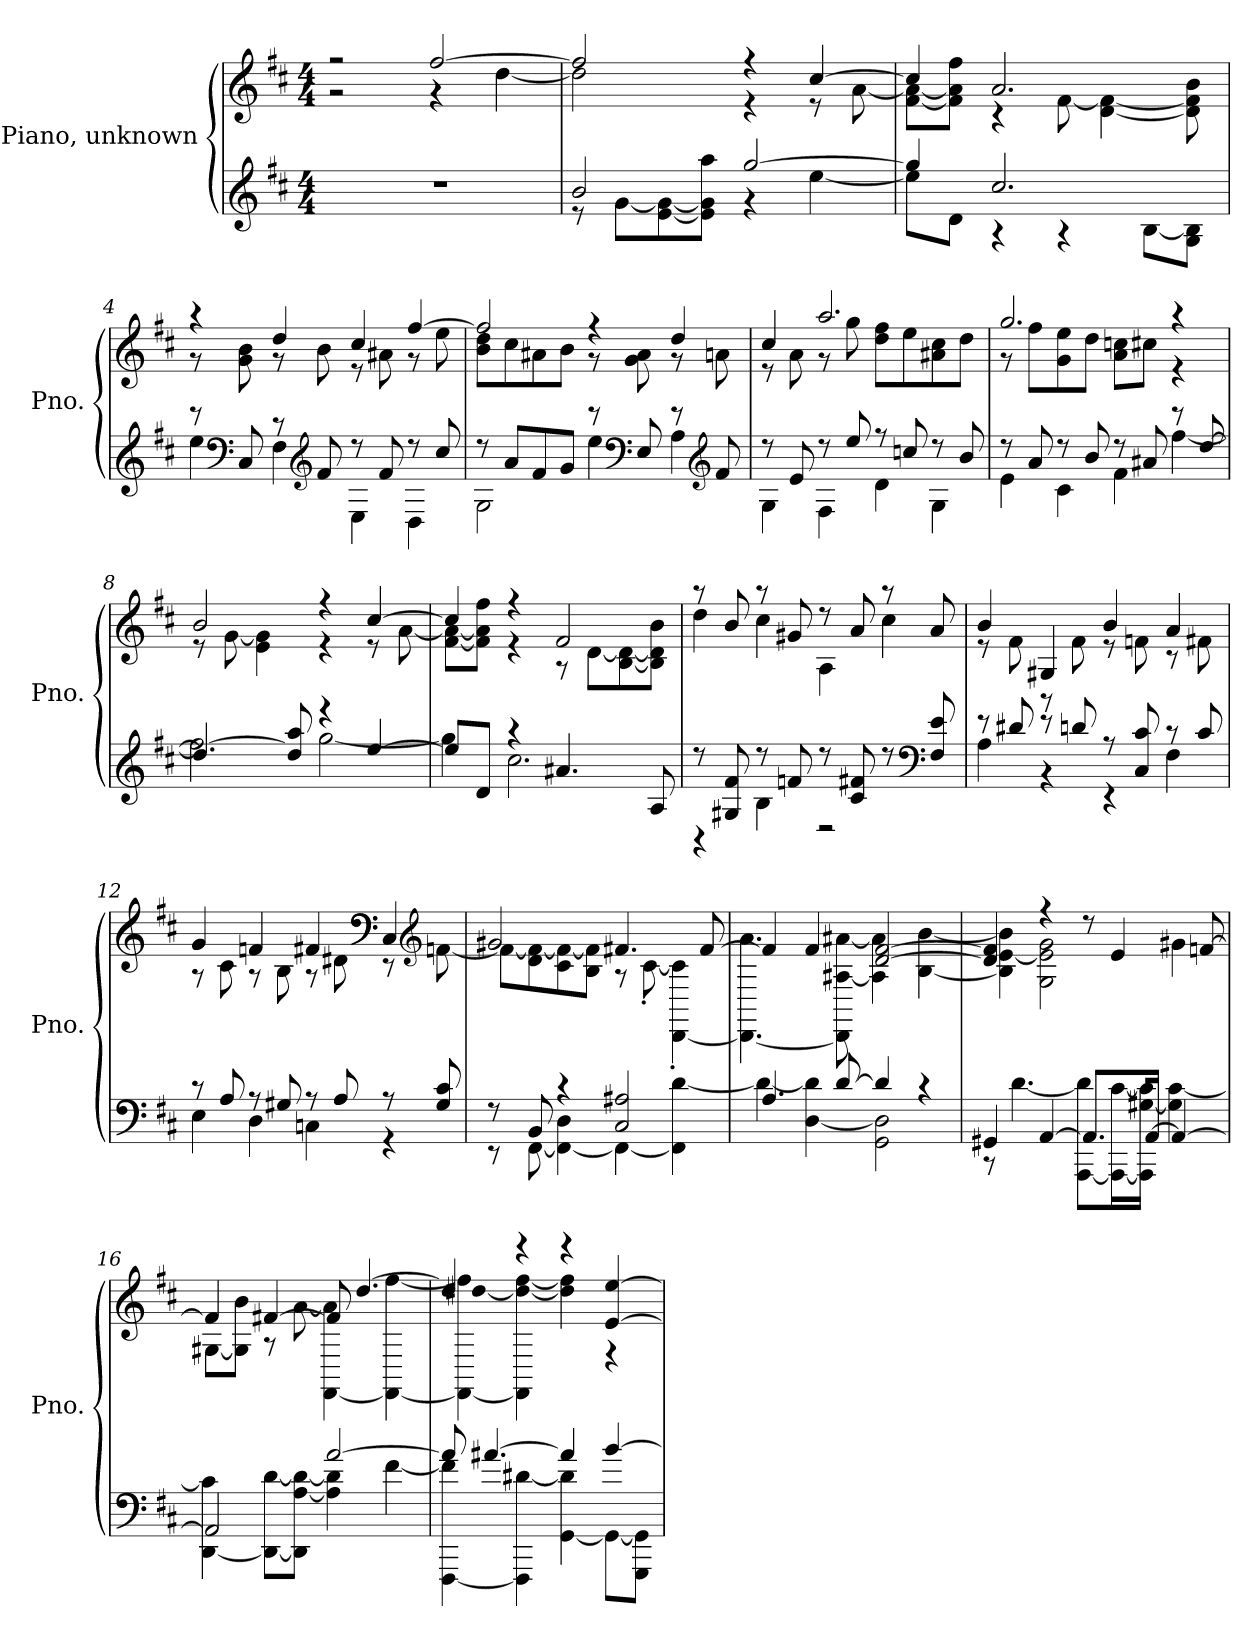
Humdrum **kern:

**kern	**kern
*part1	*part1
*staff2	*staff1
*I"Piano, unknown	*
*I'Pno.	*
*clefG2	*clefG2
*k[f#c#]	*k[f#c#]
*M4/4	*M4/4
*MM120	*MM120
=1	=1
*	*^
1r	2r	2r
.	[2ff#/	4r
.	.	[4dd\
=2	=2	=2
*^	*	*
2b/	8r	2ff#/]	2dd\]
.	[8g\L	.	.
.	[8e\ 8g\_	.	.
.	8e\] 8g\] 8aa\J	.	.
[2gg/	4r	4r	4r
.	[4ee\	[4cc#/	8r
.	.	.	[8a\
=3	=3	=3	=3
4gg/]	8ee\L]	4cc#/]	[8f#\ 8a\_L
.	8d\J	.	8f#\] 8a\] 8ff#\J
2.cc#/	4r	2.a/	4r
.	4r	.	[8f#\
.	.	.	[4d\ 4f#\_
.	[8B\L	.	.
.	8G\ 8B\]J	.	8d\] 8f#\] 8b\
=4	=4	=4	=4
8r	4ee\	4r	8r
*clefF4	*	*	*
8C#/	.	.	8g\ 8b\
8r	4F#\	4dd/	8r
*clefG2	*	*	*
8f#/	.	.	8b\
8r	4E\	4cc#/	8r
8f#/	.	.	8a#X\
8r	4D\	[4ff#/	8r
8cc#/	.	.	8ee\
!!LO:LB:g=z	!!
=5	=5	=5	=5
8r	2G\	2ff#/]	8b\ 8dd\L
8a/L	.	.	8cc#\
8f#/	.	.	8a#X\
8g/J	.	.	8b\J
8r	4ee\	4r	8r
*clefF4	*	*	*
8E/	.	.	8g\ 8a#\
8r	4A\	4dd/	8r
*clefG2	*	*	*
8f#/	.	.	8an\
=6	=6	=6	=6
8r	4G\	4cc#/	8r
8e/	.	.	8a\
8r	4F#\	2.aa/	8r
8ee/	.	.	8gg\
8r	4d\	.	8dd\ 8ff#\L
8ccn/	.	.	8ee\
8r	4G\	.	8a#X\ 8cc#\
8b/	.	.	8dd\J
=7	=7	=7	=7
8r	4e\	2.gg/	8r
8a/	.	.	8ff#\L
8r	4c#\	.	8g\ 8ee\
8b/	.	.	8dd\J
8r	4f#\	.	8a\ 8ccn\L
8a#X/	.	.	8cc#X\J
8r	[4ff#\	4r	4r
[8dd/	.	.	.
!!LO:LB:g=z	!!
=8	=8	=8	=8
4.dd/_	2ff#\]	2b/	8r
.	.	.	[8g\
.	.	.	4e\ 4g\]
8dd/] 8aa/	.	.	.
4r	[2gg\	4r	4r
[4ee/	.	[4cc#/	8r
.	.	.	[8a\
=9	=9	=9	=9
8ee/L]	4gg\]	4cc#/]	[8f#\ 8a\_L
8d/J	.	.	8f#\] 8a\] 8ff#\J
4r	2.cc#\	4r	4r
4.a#X/	.	2f#/	8r
.	.	.	[8d\L
.	.	.	[8B\ 8d\_
8A/	.	.	8B\] 8d\] 8b\J
=10	=10	=10	=10
8r	4r	8r	4dd\
8G#X/ 8f#/	.	8b/	.
8r	4B\	8r	4cc#\
8fn/	.	8g#X/	.
8r	2r	8r	4A\
8c#/ 8f#X/	.	8a/	.
8r	.	8r	4cc#\
*clefF4	*	*	*
8F#/ 8e/	.	8a/	.
!!LO:LB:g=z	!!
=11	=11	=11	=11
8r	4A\	4b/	8r
8d#X/	.	.	8f#\
8r	4r	4G#X/	8r
8dn/	.	.	8f#\
8r	4r	4b/	8r
8C#/ 8c#/	.	.	8fn\
8r	4F#\	4a/	8r
8c#/	.	.	8f#X\
=12	=12	=12	=12
8r	4E\	4g/	8r
8A/	.	.	8c#\
8r	4D\	4fn/	8r
8G#X/	.	.	8B\
8r	4Cn\	4f#X/	8r
8A/	.	.	8d#X\
*	*	*clefF4	*
8r	4r	4C#/	8r
*	*	*clefG2	*
8G#/ 8c#/	.	.	[8fn\
!!LO:LB:g=z	!!
=13	=13	=13	=13
8r	8r	2g#X/	8f\L_
8BB/	[8FF#\	.	8d\ 8f\_
4r	4FF#\_ 4D\	.	8c#\ 8f\_
.	.	.	8B\ 8f\]J
2C#/ 2A#X/	4FF#\_	4.f#X/	8r
.	.	.	[8c#'\
.	4FF#\] [4d\	.	[4DD\' 4c#\]'
.	.	[8f#/	.
=14	=14	=14	=14
4.A/	4d\_	4f#/]	4.DD\_ 4.a\
.	[4D\ 4d\]	4f#/	.
[8d/	.	.	8DD\] [8A#X\ [8a#X\
4d/]	2GG\ 2D\]	[2d/ [2f#/	4A#\] 4a#\]
4r	.	.	[4B\ [4b\
=15	=15	=15	=15
4GG#X/	8r	4d/] 4f#/]	4B\] [4e\ 4b\]
.	[4.d\	.	.
[4AA/	.	4r	2G\ 2e\] 2g\
8.AA/L]	[8AAA\ 8d\]L	8r	.
.	16AAA\_ [16c#\L	4e/	.
[16AA/Jk	16AAA\] [16G#X\ 16c#\]JJ	.	.
4AA/_	4G#\] [4c#\	.	4g#X\
.	.	[8fn/	.
!!LO:LB:g=z	!!
=16	=16	=16	=16
2AA/]	[4DD\ 4c#\]	4f/]	[8G#X\L
.	.	.	8G#\] 8b\J
.	8DD\_ [8d\L	[4f#X/	8r
.	8DD\] [8A\ 8d\_J	.	[8a\
[2a/	4A\] 4d\]	8f#/]	[4FF#\ 4a\]
.	.	[4.dd/	.
.	[4f#\	.	4FF#\_ [4ff#\
=17	=17	=17	=17
8a/]	[4FFF#\ 4f#\]	4dd/]	4FF#\_ [4dd#X\ 4ff#\]
[4.a#X/	.	.	.
.	4FFF#\] [4d#X\	4r	4FF#\] 4dd#\_ [4ff#\
4a#/]	[4GG\ 4d#\]	4r	4dd#\] 4ff#\]
[4b/	8GG\L_	[4e/ [4ee/	4r
.	8GGG\ 8GG\]J	.	.
*v	*v	*	*
*	*v	*v
=	=
*-	*-
